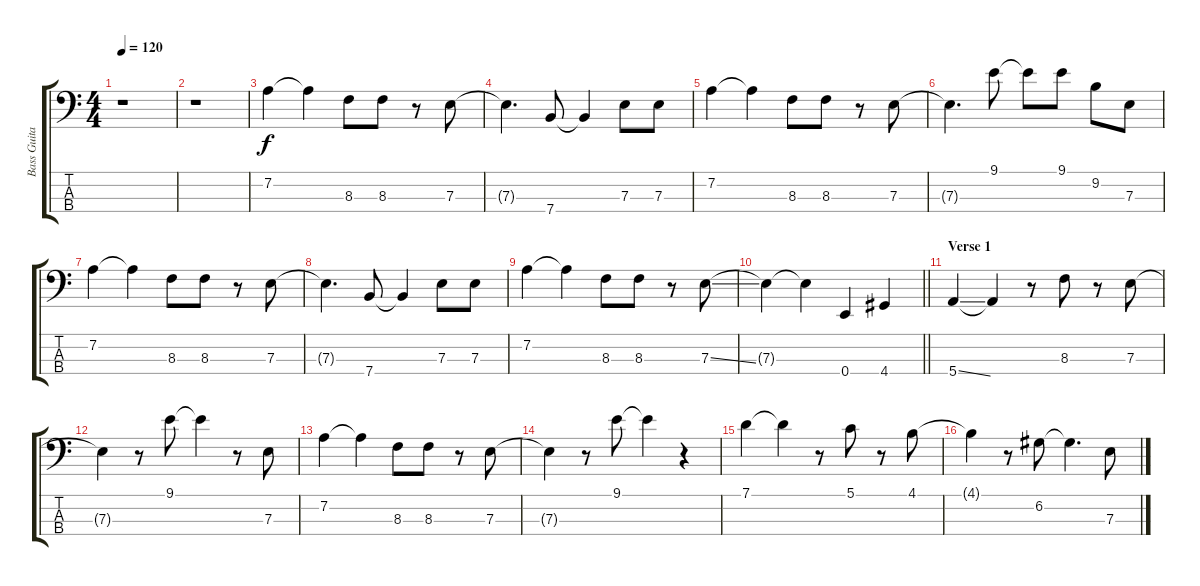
\track ("Bass Guitar" "Bass Guita") {instrument electricbassfinger}
\staff {score tabs}
\tuning (G2 D2 A1 E1) {hide}
\ts (4 4)
\tempo 120
\clef f4
\ks c
r.1{dy f instrument electricbassfinger} |
r.1 |
7.2.4 7.2{t}.4 8.3.8 8.3.8 r.8 7.3.8 |
7.3{t}.4{d} 7.4.8 7.4{t}.4 7.3.8 7.3.8 |
7.2.4 7.2{t}.4 8.3.8 8.3.8 r.8 7.3.8 |
7.3{t}.4{d} 9.1.8 9.1{t}.8 9.1.8 9.2.8 7.3.8 |
7.2.4 7.2{t}.4 8.3.8 8.3.8 r.8 7.3.8 |
7.3{t}.4{d} 7.4.8 7.4{t}.4 7.3.8 7.3.8 |
7.2.4 7.2{t}.4 8.3.8 8.3.8 r.8 7.3{ss}.8 |
\barLineRight lightlight
7.3{t}.4 7.3{t}.4 0.4.4 4.4.4 |
\section ("" "Verse 1")
5.4{ss}.4 5.4{t}.4 r.8 8.3.8 r.8 7.3.8 |
7.3{t}.4 r.8 9.1.8 9.1{t}.4 r.8 7.3.8 |
7.2.4 7.2{t}.4 8.3.8 8.3.8 r.8 7.3.8 |
7.3{t}.4 r.8 9.1.8 9.1{t}.4 r.4 |
7.1.4 7.1{t}.4 r.8 5.1.8 r.8 4.1.8 |
4.1{t}.4 r.8 6.2.8 6.2{t}.4{d} 7.3.8
